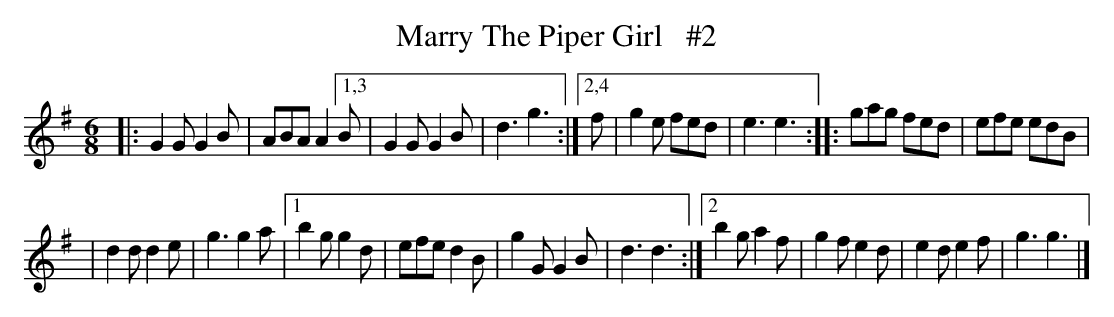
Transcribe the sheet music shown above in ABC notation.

X:1
T: Marry The Piper Girl   #2
M: 6/8
L: 1/8
K: G
|: G2G G2B | ABA A2 [1,3 B | G2G G2B | d3 g3 :| [2,4 f \
|  g2e fed | e3 e3 :: gag fed | efe edB |
|  d2d d2e | g3  g2a |\
[1 b2g g2d | efe d2B | g2G G2B | d3 d3 :|\
[2 b2g a2f | g2f e2d | e2d e2f | g3 g3 |]
